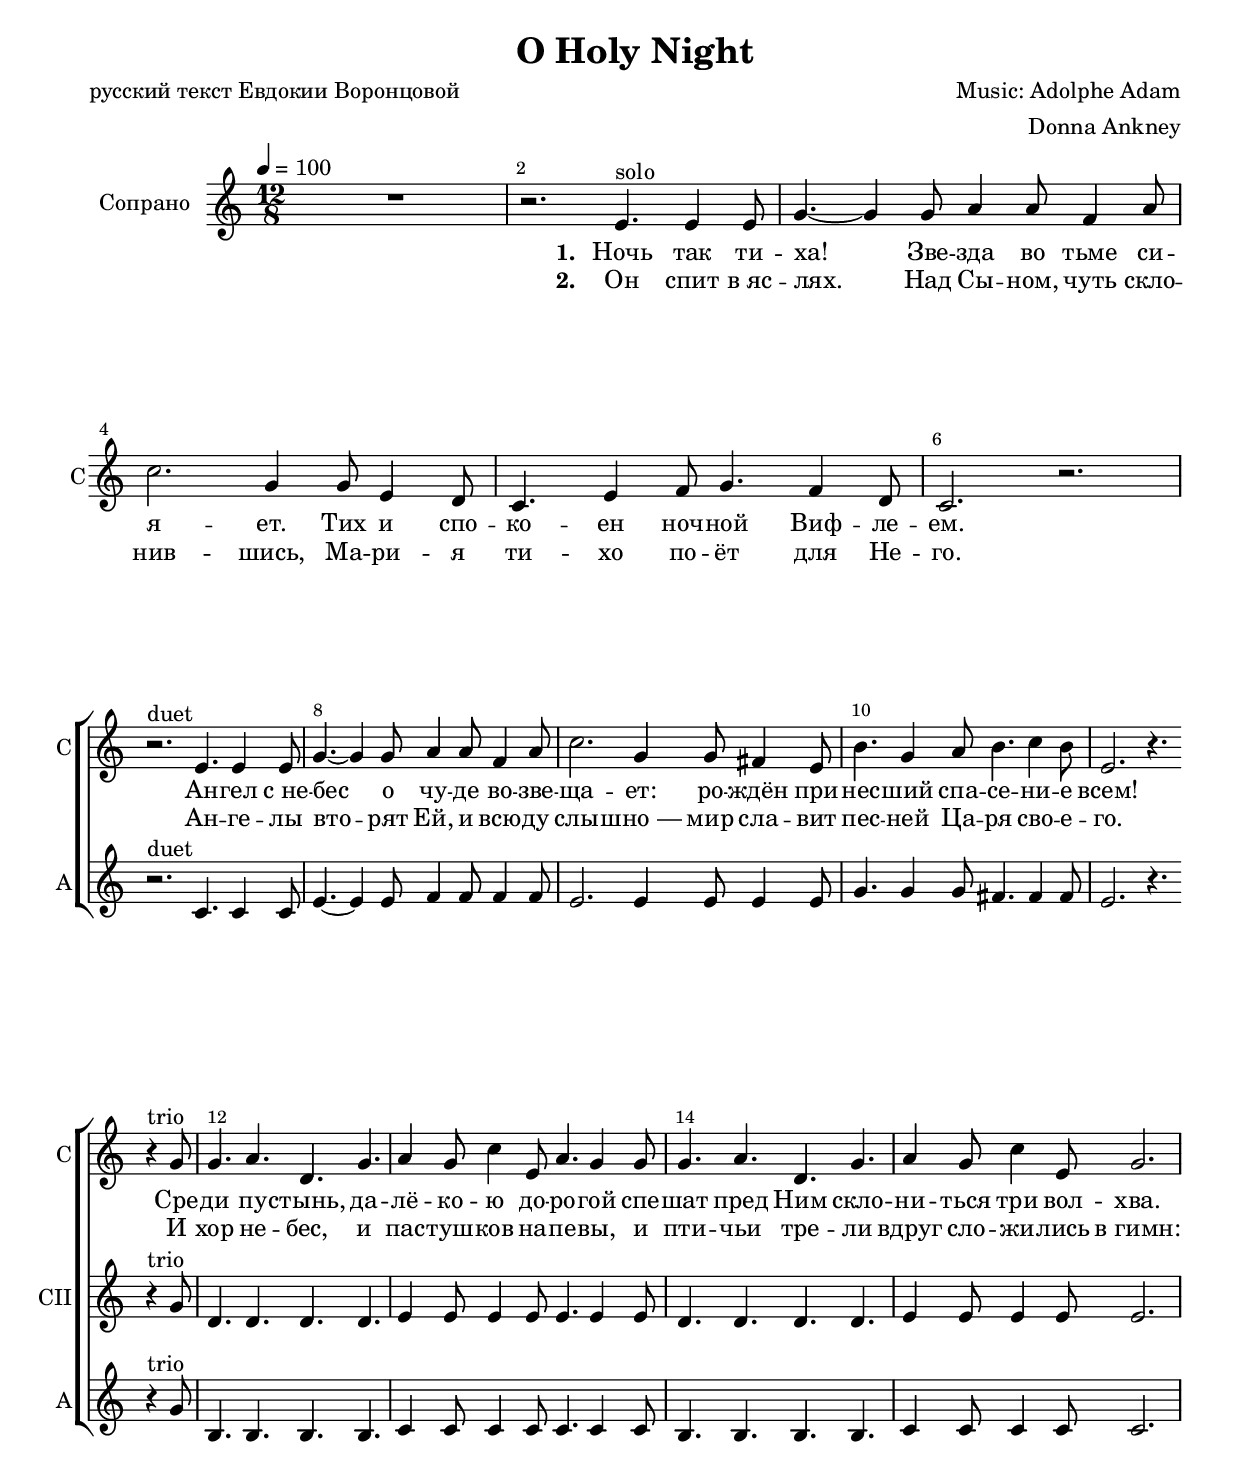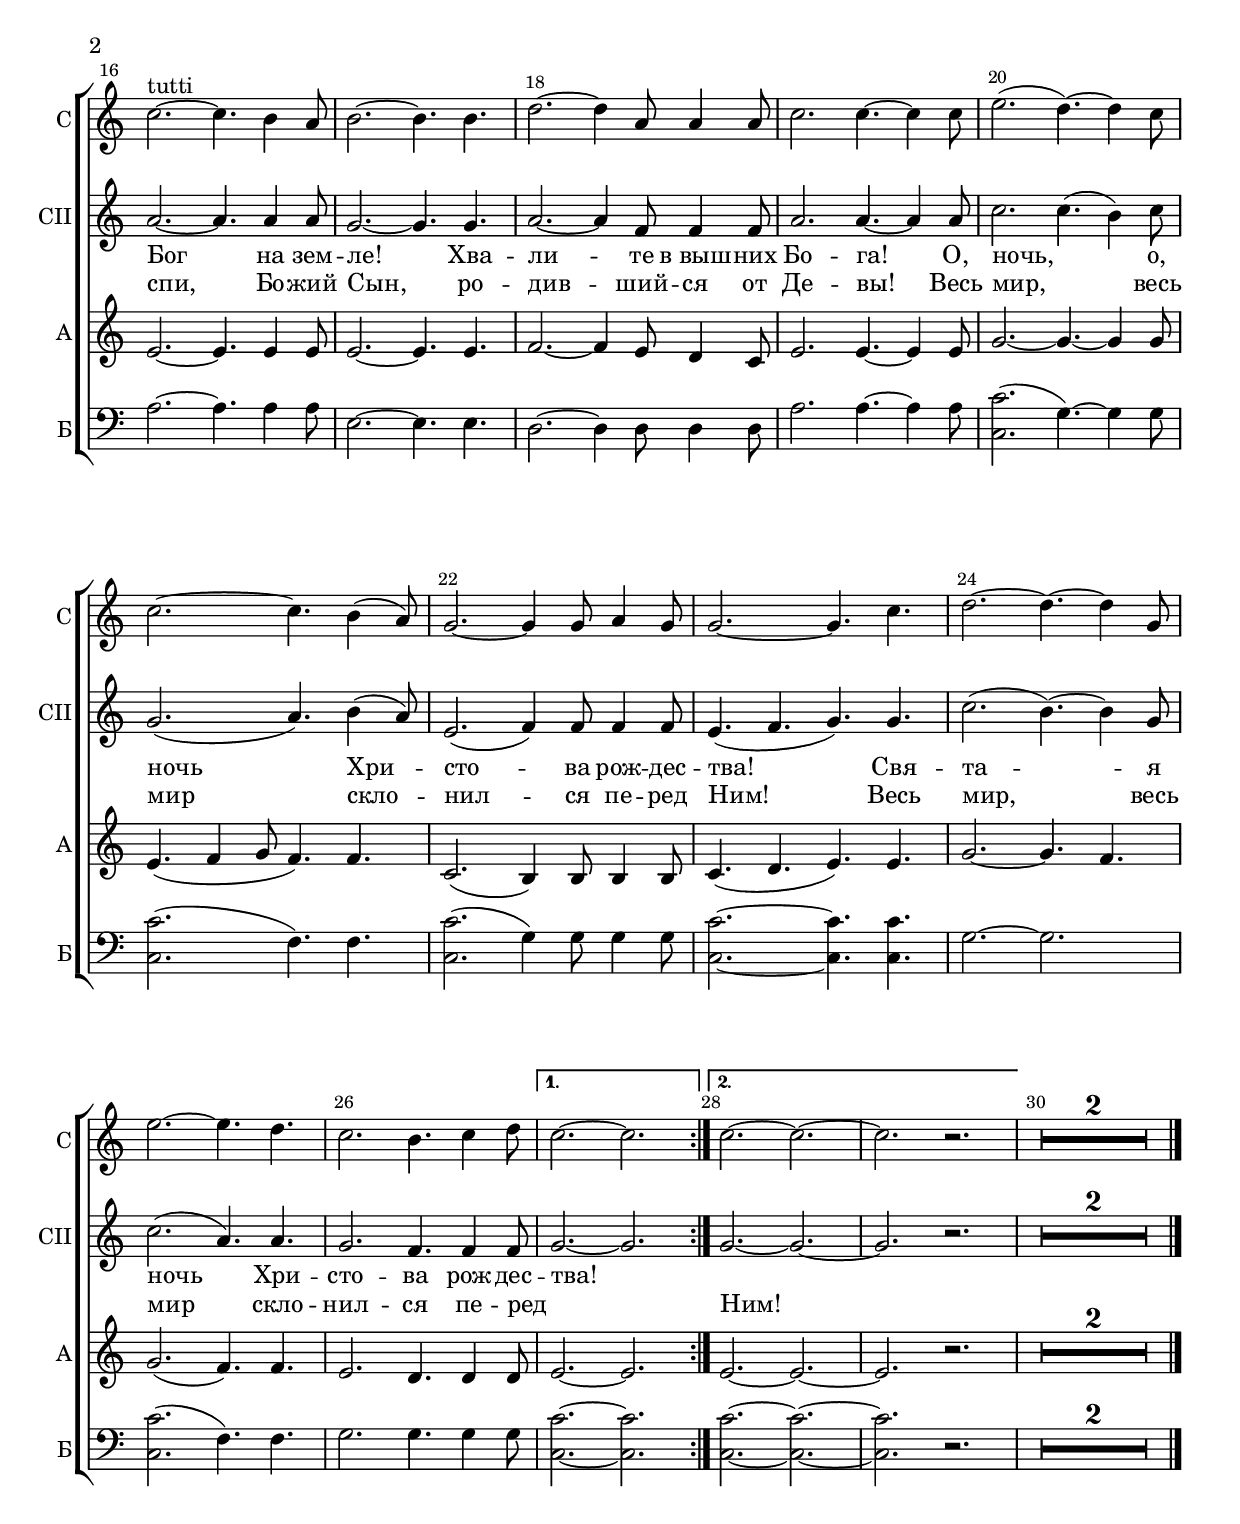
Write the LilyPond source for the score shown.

\version "2.24.0"

% закомментируйте строку ниже, чтобы получался pdf с навигацией
%#(ly:set-option 'point-and-click #f)
#(ly:set-option 'midi-extension "mid")
#(ly:set-option 'embed-source-code #t) % внедряем исходник как аттач к pdf
#(set-default-paper-size "a4")
#(set-global-staff-size 19.5)

\header {
  title = "O Holy Night"
  %subtitle = "шаблон"
  composer = "Music: Adolphe Adam"
  poet = "русский текст Евдокии Воронцовой"
  arranger = "Donna Ankney"
  % Удалить строку версии LilyPond 
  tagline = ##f
}


abr = { \break }
%abr = \tag #'BR { \break }
abr = {}

bbr = \tag #'BBR { \break }

pbr = { \pageBreak }
%pbr = {}

breathess = { \once \override BreathingSign.text = \markup { \musicglyph #"scripts.tickmark" } \breathe }
breathes = { \once \override BreathingSign.text = \markup { \musicglyph #"scripts.upbow" } \breathe }

melon = { \set melismaBusyProperties = #'() }
meloff = { \unset melismaBusyProperties }
solo = ^\markup\italic"Соло"
tutti =  ^\markup\italic"tutti"

co = \cadenzaOn
cof = \cadenzaOff
cb = { \cadenzaOff \bar "||" }
cbr = { \bar "" }
cbar = { \cadenzaOff \bar "|" \cadenzaOn }
stemOff = { \hide Staff.Stem }
nat = { \once \hide Accidental }
%stemOn = { \unHideNotes Staff.Stem }

% alternative partial - for repeats
partiall = { \set Timing.measurePosition = #(ly:make-moment -1/4) }

% compress multi-measure rests
multirests = { \override MultiMeasureRest.expand-limit = #1 \set Score.skipBars = ##t }

% mark with numbers in squares
squaremarks = {  \set Score.rehearsalMarkFormatter = #format-mark-box-numbers }

% move dynamics a bit left (to be not up/under the note, but before)
placeDynamicsLeft = { \override DynamicText.X-offset = #-2.5 }

%make visible number of every 2-nd bar
secondbar = {
  \override Score.BarNumber.break-visibility = #end-of-line-invisible
  \override Score.BarNumber.X-offset = #1
  \override Score.BarNumber.self-alignment-X = #LEFT
  \set Score.barNumberVisibility = #(every-nth-bar-number-visible 2)
}

global = {
  \numericTimeSignature
  \multirests
  \placeDynamicsLeft
  \squaremarks
  \secondbar
  
  \key c \major
  \time 12/8
}

sopvoice = \relative c' {
  \global
  \dynamicDown
  \autoBeamOff
  \tempo 4=100
  \repeat volta 2 {
    R1.
  r2. e4.^"solo" 4 8 |
  g4.~4 8 a4 8 f4 a8 |
  c2. g4 8 e4 d8 | \abr
  
  %5
  c4. e4 f8 g4. f4 d8 |
  c2. r | \break
  r^"duet" e4. 4 8 |
  g4.~4 8 a4 8 f4 a8 | \abr
  
  %9
  c2. g4 8 fis4 e8 |
  b'4. g4 a8 b4. c4 b8 |
  e,2. r4. \break r4^"trio" g8 |
  g4. a d, g | \abr
  
  %13
  a4 g8 c4 e,8 a4. g4 8 |
  4. a d, g |
  a4 g8 c4 e,8 g2. | \break
  c2.~^"tutti"4. b4 a8 | \abr
  
  %17
  b2.~4. 4. |
  d2.~4 a8 4 8 |
  c2. 4.~4 8 |
  e2.( d4.)~ 4 c8 | \abr
  
  %21
  c2.~4. b4( a8) |
  g2.~4 8 a4 g8 |
  g2.~4. c |
  d2.~4.~4 g,8 | \abr
  
  %25
  e'2.~4. d |
  c2. b4. c4 d8
  } \alternative { {
  c2.~2.
  } { c2.~2.~2. r2. } }
  R1.*2
  \fine 
}


sopvoiceii = \relative c'' {
  \global
  \dynamicDown
  \autoBeamOff
   \repeat volta 2 {
     R1.
 R1.*9
 r2. r4. r4^"trio" g8 |
 d4. 4. 4. 4. |
 
 e4 8 4 8 4. 4 8 |
 d4. 4. 4. 4. |
 e4 8 4 8 2. |
 a2.~4. 4 8 |
 
 g2.~4. 4. |
 a2.~4 f8 4 8 |
 a2. 4.~4 8 |
 c2. 4.( b4) c8 |
 
 g2.( a4.) b4( a8) |
 e2.( f4) 8 4 8 |
 e4.( f g) g |
 c2.( b4.)~4 g8 |
 
 c2.( a4.) 4. |
 g2. f4. 4 8 |
   } \alternative { {
 g2.~2.
   } { g2.~2.~2. r2. } }
   R1.*2 \fine
}

altvoice = \relative c' {
  \global
  \dynamicDown
  \autoBeamOff
 
   \repeat volta 2 {
     R1.
 R1.*5
 r2.^"duet" c4. 4 8 |
 e4.~4 8 f4 8 4 8 |
 
 e2. 4 8 4 8 |
 g4. 4 8 fis4. 4 8 |
 e2. r4. r4^"trio" g8 |
 b,4. 4. 4. 4. |
 
 c4 8 4 8 4. 4 8 |
 b4. 4. 4. 4. |
 c4 8 4 8 2. |
 e2.~4. 4 8 |
 
 2.~4. 4. |
 f2.~4 e8 d4 c8 |
 e2. 4.~4 8 |
 g2.~4.~4 8 |
 
 e4.( f4 g8 f4. ) 4. |
 c2.(b4) 8 4 8 |
 c4.( d e) e |
 g2.~4. f |
 
 g2.( f4.) f |
 e2. d4. 4 8 |
   } \alternative { {
 e2.~2. |
   } { e2.~2.~2. r2. } }
  R1.*2
  \fine 
  
}


bassvoice = \relative c' {
  \global
  \dynamicUp
  \autoBeamOff
 
   \repeat volta 2 {
     R1.
 R1.*5
 R1.*4
 R1.*4
 R1.
 a2.~4. 4 8 |
 
 e2.~4. 4. |
 d2.~4 8 4 8 |
 a'2. 4.~4 8 |
 <c c,>2.( g4.)~4 8 |
 
 <c c,>2.( f,4.) 4. |
 <c' c,>2.( g4) 8 4 8 |
 <c c,>2.~4. 4. |
 g2.~2. |
 
 <c c,>2.( f,4.) 4. |
 g2. 4. 4 8 |
   } \alternative { {
 <c c,>2.~2. 
   } { <c c,>2.~2.~2. r2. } }
   R1.*2 \fine
}


RR = { \change Staff = "right" }
LL = { \change Staff = "left" }

right = \relative c' {
  \global
  
  
  
  
  
  
}

left = \relative c {
  \global
  
  
  
}  

pianoPart = \new PianoStaff \with {
  instrumentName = "Piano"
  shortInstrumentName = "P-no"
  midiInstrument = "acoustic grand"
} <<
  \new Staff = "right"  \right
  \new Staff = "left"  { \clef bass \left }
>>

lyricscoresii = \lyricmode {
   Бог на зем -- ле! Хва -- ли -- те в_выш -- них Бо -- га!
 О, ночь, о, ночь Хри -- сто -- ва рож -- дес -- тва!
 Свя -- та -- я ночь Хри -- сто -- ва рож -- дес -- тва!
}

lyricscorea = \lyricmode {
 Ан -- гел с_не -- бес о чу -- де во -- зве -- ща -- ет:
 ро -- ждён при -- нес -- ший спа -- се -- ни -- е всем!
 Сре -- ди пу -- стынь, да -- лё -- ко -- ю до -- ро -- гой
 спе -- шат пред Ним скло -- ни -- ться три вол -- хва.
%\lyricscoresii
  
}

lyricscore = \lyricmode {
 \set stanza = "1. "Ночь так ти -- ха! Зве -- зда во тьме си -- я -- ет.
 Тих и спо -- ко -- ен ноч -- ной Виф -- ле -- ем.
 \lyricscorea
  
}

lyricscoredown = \lyricmode {
  _ _ _ _ _ _ _ _ _ _ _
  _ _ _ _ _ _ _ _ _ _
  
  _ _ _ _ _ _ _ _ _ _ _
  _ _ _ _ _ _ _ _ _ _
  _ _ _ _ _ _ _ _ _ _ _
  _ _ _ _ _ _ _ _ _ _
  \lyricscoresii
  
}



lyricscoresiiii = \lyricmode {
  спи, Бо -- жий Сын, ро -- див -- ший -- ся от Де -- вы!
Весь мир, весь мир скло -- нил -- ся пе -- ред Ним!
Весь мир, весь мир скло -- нил -- ся пе -- ред _ Ним!
}

lyricscoreaii = \lyricmode {
Ан -- ге -- лы вто -- рят Ей, и всю -- ду слы -- шно_—
мир сла -- вит пес -- ней Ца -- ря сво -- е -- го.
И хор не -- бес, и пас -- туш -- ков на -- пе -- вы,
и пти -- чьи тре -- ли вдруг сло -- жи -- лись в_гимн:
%\lyricscoresiiii
  
}

lyricscoredownii = \lyricmode {
  _ _ _ _ _ _ _ _ _ _ _
  _ _ _ _ _ _ _ _ _ _
  
  _ _ _ _ _ _ _ _ _ _ _
  _ _ _ _ _ _ _ _ _ _
  _ _ _ _ _ _ _ _ _ _ _
  _ _ _ _ _ _ _ _ _ _
  \lyricscoresiiii
  
}

lyricscoreii = \lyricmode {
\set stanza = "2. " Он спит в_яс -- лях. Над Сы -- ном, чуть скло -- нив -- шись,
Ма -- ри -- я ти -- хо по -- ёт для Не -- го.
\lyricscoreaii
  
}


  \paper {
    top-margin = 15
    left-margin = 15
    right-margin = 10
    bottom-margin = 35
    indent = 20
    % ragged-bottom = ##f
    %  system-separator-markup = \slashSeparator
    
  }
  
\bookpart {
  \score {
    %  \transpose c bes {
    %  \removeWithTag #'BR
    <<
    \new ChoirStaff <<
      \new Staff = "upstaff" \with {
        instrumentName = "Сопрано"
        shortInstrumentName = "С"
        midiInstrument = "voice oohs"
        %        \RemoveEmptyStaves
      } <<
        \new Voice = "soprano" { \sopvoice }
      >> 
      
            \new Lyrics \lyricsto "soprano" { \lyricscore }
            \new Lyrics \lyricsto "soprano" { \lyricscoreii }
            
      % alternative lyrics above up staff
      %\new Lyrics \with {alignAboveContext = "upstaff"} \lyricsto "soprano" \lyricst
      
       \new Staff = "upstaffii" \with {
        instrumentName = "Сопрано II"
        shortInstrumentName = "СII"
        midiInstrument = "voice oohs"
      } <<
        \new Voice = "sopranoii" { \sopvoiceii }
      >>
      
            \new Lyrics \lyricsto "soprano" { \lyricscoredown }
            \new Lyrics \lyricsto "soprano" { \lyricscoredownii }
      

      
     \new Staff = "altstaff" \with {
        instrumentName = "Альт"
        shortInstrumentName = "А"
        midiInstrument = "voice oohs"
      } <<
        \new Voice = "alto" {  \altvoice }
      >>
      
   %          \new Lyrics \lyricsto "alto" { \lyricscorea }
    %        \new Lyrics \lyricsto "alto" { \lyricscoreaii }
      
      \new Staff = "downstaff" \with {
        instrumentName = "Бас"
        shortInstrumentName =  "Б"
        midiInstrument = "voice oohs"
      } <<
        \new Voice = "bass" { \clef bass  \bassvoice }
      >>
    >>
    >>
    %  }  % transposeµ
    \layout {
      %    #(layout-set-staff-size 20)
      \context {
        \Score
      }
      \context {
        \Staff
        %        \RemoveEmptyStaves
                \RemoveAllEmptyStaves
                \consists Merge_rests_engraver
      }
      %Metronome_mark_engraver
    }
  }
} 



